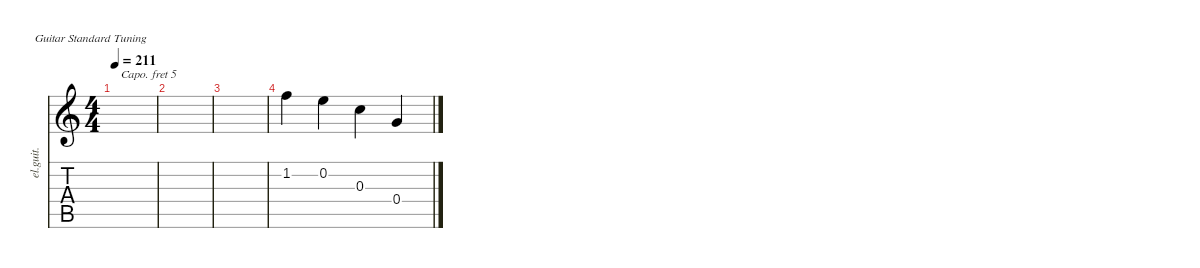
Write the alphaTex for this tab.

\defaultSystemsLayout 4
\hideDynamics
\bracketExtendMode nobrackets
\otherSystemsTrackNameOrientation horizontal
\track ("Guitar" "el.guit.") {instrument electricguitarclean}
\staff {score tabs}
\capo 5
\tuning (E4 B3 G3 D3 A2 E2)
\ts (4 4)
\tempo 211
\clef g2
\ks c
|
|
|
1.2.4 0.2.4 0.3.4 0.4.4
